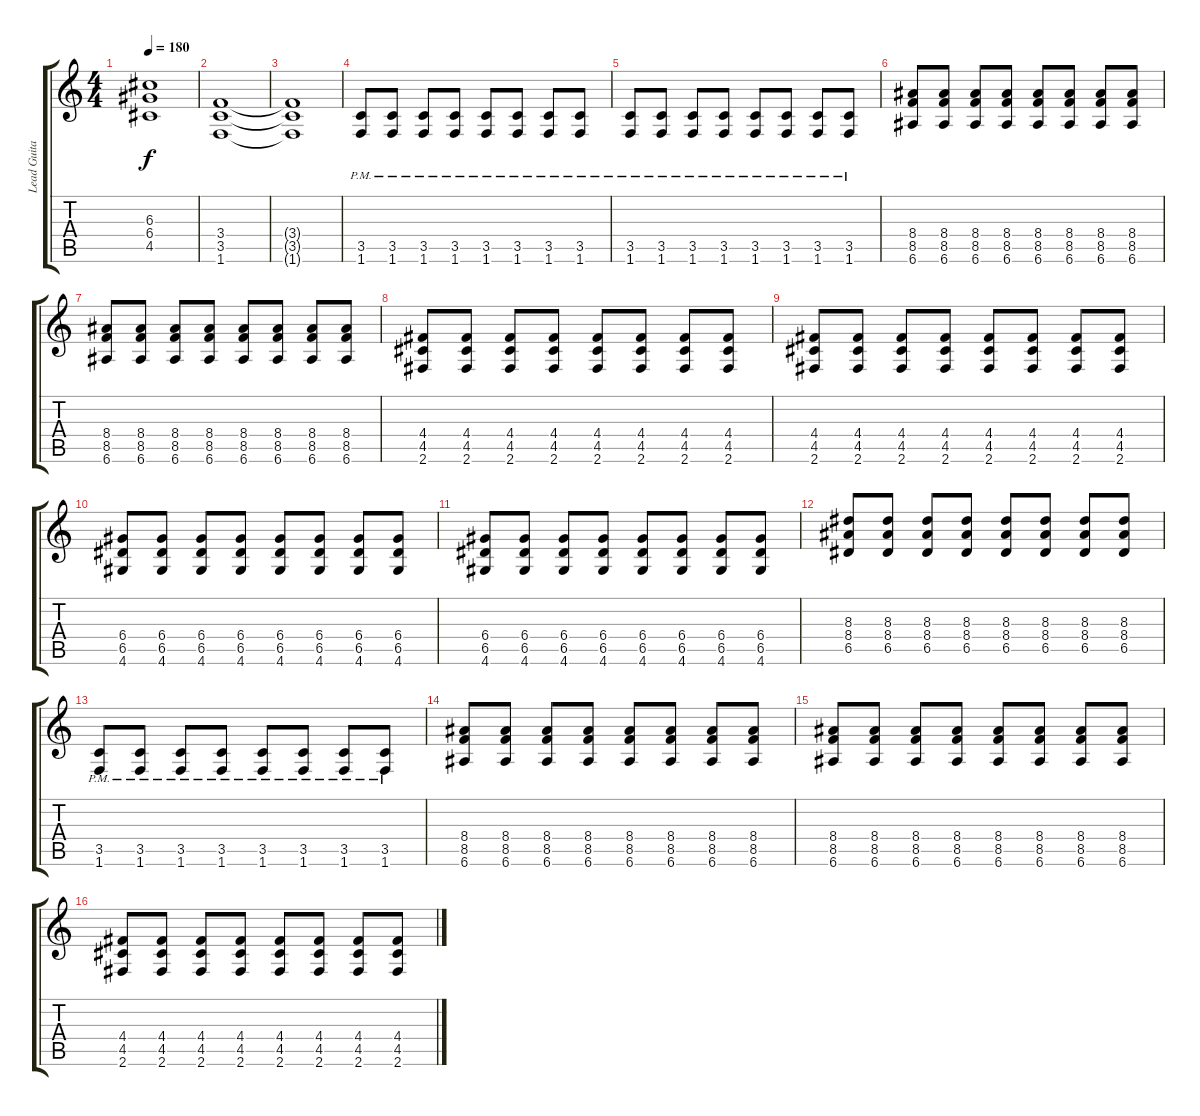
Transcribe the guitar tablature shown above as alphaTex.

\track ("Lead Guitar" "Lead Guita") {instrument distortionguitar}
\staff {score tabs}
\tuning (E4 B3 G3 D3 A2 E2) {hide}
\ts (4 4)
\tempo 180
\clef g2
\ks c
(6.3{t} 6.4{t} 4.5{t}).1{dy f} |
(3.4 3.5 1.6).1 |
(3.4{t} 3.5{t} 1.6{t}).1 |
(3.5{pm} 1.6{pm}).8 (3.5{pm} 1.6{pm}).8 (3.5{pm} 1.6{pm}).8 (3.5{pm} 1.6{pm}).8 (3.5{pm} 1.6{pm}).8 (3.5{pm} 1.6{pm}).8 (3.5{pm} 1.6{pm}).8 (3.5{pm} 1.6{pm}).8 |
(3.5{pm} 1.6{pm}).8 (3.5{pm} 1.6{pm}).8 (3.5{pm} 1.6{pm}).8 (3.5{pm} 1.6{pm}).8 (3.5{pm} 1.6{pm}).8 (3.5{pm} 1.6{pm}).8 (3.5{pm} 1.6{pm}).8 (3.5{pm} 1.6{pm}).8 |
(8.4 8.5 6.6).8 (8.4 8.5 6.6).8 (8.4 8.5 6.6).8 (8.4 8.5 6.6).8 (8.4 8.5 6.6).8 (8.4 8.5 6.6).8 (8.4 8.5 6.6).8 (8.4 8.5 6.6).8 |
(8.4 8.5 6.6).8 (8.4 8.5 6.6).8 (8.4 8.5 6.6).8 (8.4 8.5 6.6).8 (8.4 8.5 6.6).8 (8.4 8.5 6.6).8 (8.4 8.5 6.6).8 (8.4 8.5 6.6).8 |
(4.4 4.5 2.6).8 (4.4 4.5 2.6).8 (4.4 4.5 2.6).8 (4.4 4.5 2.6).8 (4.4 4.5 2.6).8 (4.4 4.5 2.6).8 (4.4 4.5 2.6).8 (4.4 4.5 2.6).8 |
(4.4 4.5 2.6).8 (4.4 4.5 2.6).8 (4.4 4.5 2.6).8 (4.4 4.5 2.6).8 (4.4 4.5 2.6).8 (4.4 4.5 2.6).8 (4.4 4.5 2.6).8 (4.4 4.5 2.6).8 |
(6.4 6.5 4.6).8 (6.4 6.5 4.6).8 (6.4 6.5 4.6).8 (6.4 6.5 4.6).8 (6.4 6.5 4.6).8 (6.4 6.5 4.6).8 (6.4 6.5 4.6).8 (6.4 6.5 4.6).8 |
(6.4 6.5 4.6).8 (6.4 6.5 4.6).8 (6.4 6.5 4.6).8 (6.4 6.5 4.6).8 (6.4 6.5 4.6).8 (6.4 6.5 4.6).8 (6.4 6.5 4.6).8 (6.4 6.5 4.6).8 |
(8.3 8.4 6.5).8 (8.3 8.4 6.5).8 (8.3 8.4 6.5).8 (8.3 8.4 6.5).8 (8.3 8.4 6.5).8 (8.3 8.4 6.5).8 (8.3 8.4 6.5).8 (8.3 8.4 6.5).8 |
(3.5{pm} 1.6{pm}).8 (3.5{pm} 1.6{pm}).8 (3.5{pm} 1.6{pm}).8 (3.5{pm} 1.6{pm}).8 (3.5{pm} 1.6{pm}).8 (3.5{pm} 1.6{pm}).8 (3.5{pm} 1.6{pm}).8 (3.5{pm} 1.6{pm}).8 |
(8.4 8.5 6.6).8 (8.4 8.5 6.6).8 (8.4 8.5 6.6).8 (8.4 8.5 6.6).8 (8.4 8.5 6.6).8 (8.4 8.5 6.6).8 (8.4 8.5 6.6).8 (8.4 8.5 6.6).8 |
(8.4 8.5 6.6).8 (8.4 8.5 6.6).8 (8.4 8.5 6.6).8 (8.4 8.5 6.6).8 (8.4 8.5 6.6).8 (8.4 8.5 6.6).8 (8.4 8.5 6.6).8 (8.4 8.5 6.6).8 |
(4.4 4.5 2.6).8 (4.4 4.5 2.6).8 (4.4 4.5 2.6).8 (4.4 4.5 2.6).8 (4.4 4.5 2.6).8 (4.4 4.5 2.6).8 (4.4 4.5 2.6).8 (4.4 4.5 2.6).8
